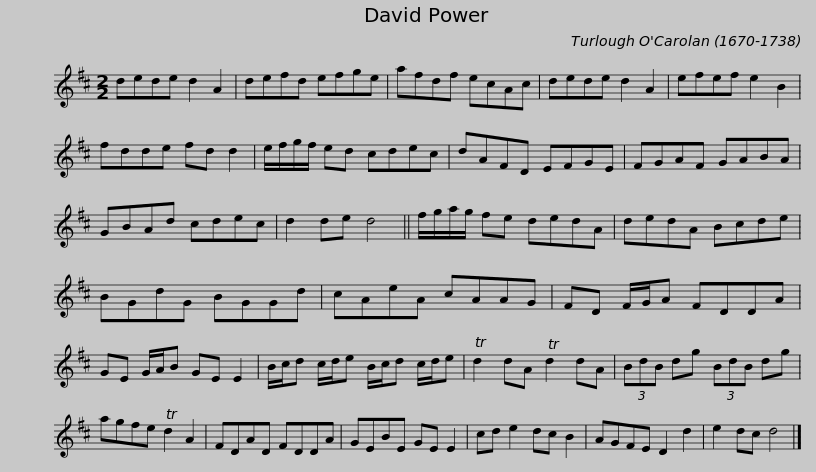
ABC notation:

X:1
L:1/8
M:2/2
I:linebreak $
K:D
V:1 treble
V:1
 dede d2 A2 | defd efge | afdf ecAc | dede d2 A2 | efef e2 B2 | %5
 fdde fd d2 |$ e/f/g/f/ ed cdec | dAFD EFGE | FGAF GABA | GBAd cdec | %10
 d2 de d4 ||$ f/g/a/g/ fe dedA | dedA Bcde | BGdG BGGd | cAeA cAAG | %15
 FD F/G/A FDDA |$ GE G/A/B GE E2 | B/c/d c/d/e B/c/d c/d/e | Td2 dA Td2 dA | (3BdB dg (3BdB dg | %20
 agfe Td2 A2 |$ FDAD FDDA | GEBE GE E2 | cd e2 dc B2 | AGFE D2 d2 | %25
 e2 dc d4 |] %26
